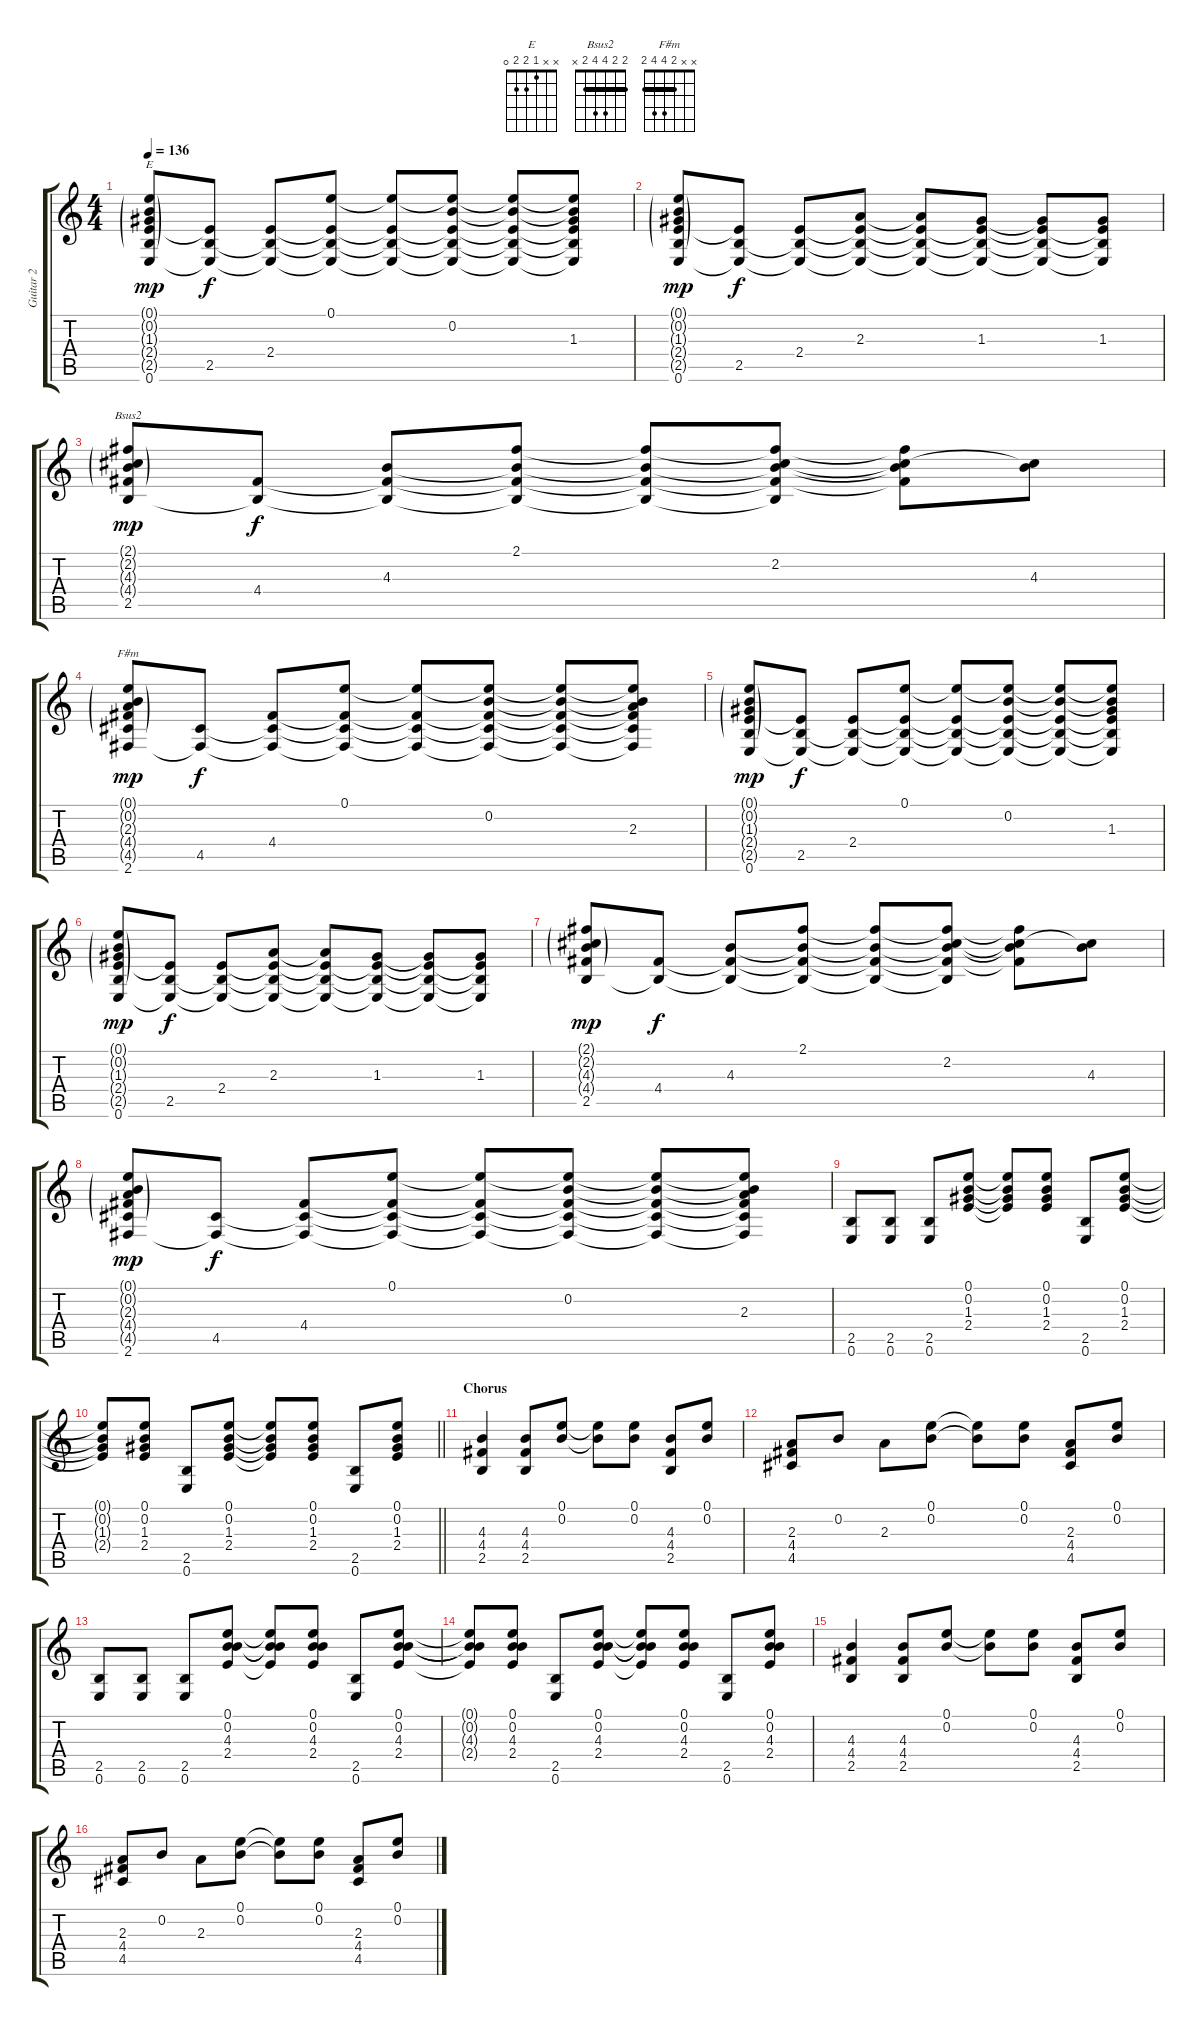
\track ("Guitar 2" "Guitar 2") {instrument overdrivenguitar}
\staff {score tabs}
\tuning (E4 B3 G3 D3 A2 E2) {hide}
\chord ("E" x x 1 2 2 0)
\chord ("Bsus2" 2 2 4 4 2 x) {barre 2}
\chord ("F#m" x x 2 4 4 2) {barre 2}
\ts (4 4)
\tempo 136
\clef g2
\ks c
(0.1{g} 0.2{g} 1.3{g} 2.4{g} 2.5{g} 0.6).8{ch "E" dy mp} (2.4{t} 2.5 0.6{t}).8{dy f} (2.4 2.5{t} 0.6{t}).8 (0.1 2.4{t} 2.5{t} 0.6{t}).8 (0.1{t} 2.4{t} 2.5{t} 0.6{t}).8 (0.1{t} 0.2 2.4{t} 2.5{t} 0.6{t}).8 (0.1{t} 0.2{t} 2.4{t} 2.5{t} 0.6{t}).8 (0.1{t} 0.2{t} 1.3 2.4{t} 2.5{t} 0.6{t}).8 |
(0.1{g} 0.2{g} 1.3{g} 2.4{g} 2.5{g} 0.6).8{dy mp} (2.4{t} 2.5 0.6{t}).8{dy f} (2.4 2.5{t} 0.6{t}).8 (2.3 2.4{t} 2.5{t} 0.6{t}).8 (2.3{t} 2.4{t} 2.5{t} 0.6{t}).8 (1.3 2.4{t} 2.5{t} 0.6{t}).8 (1.3{t} 2.4{t} 2.5{t} 0.6{t}).8 (1.3 2.4{t} 2.5{t} 0.6{t}).8 |
(2.1{g} 2.2{g} 4.3{g} 4.4{g} 2.5).8{ch "Bsus2" dy mp} (4.4 2.5{t}).8{dy f} (4.3 4.4{t} 2.5{t}).8 (2.1 4.3{t} 4.4{t} 2.5{t}).8 (2.1{t} 4.3{t} 4.4{t} 2.5{t}).8 (2.1{t} 2.2 4.3{t} 4.4{t} 2.5{t}).8 (2.1{t} 2.2{t} 4.3{t} 4.4{t}).8 (2.2{t} 4.3).8 |
(0.1{g} 0.2{g} 2.3{g} 4.4{g} 4.5{g} 2.6).8{ch "F#m" dy mp} (4.5 2.6{t}).8{dy f} (4.4 4.5{t} 2.6{t}).8 (0.1 4.4{t} 4.5{t} 2.6{t}).8 (0.1{t} 4.4{t} 4.5{t} 2.6{t}).8 (0.1{t} 0.2 4.4{t} 4.5{t} 2.6{t}).8 (0.1{t} 0.2{t} 4.4{t} 4.5{t} 2.6{t}).8 (0.1{t} 0.2{t} 2.3 4.4{t} 4.5{t} 2.6{t}).8 |
(0.1{g} 0.2{g} 1.3{g} 2.4{g} 2.5{g} 0.6).8{dy mp} (2.4{t} 2.5 0.6{t}).8{dy f} (2.4 2.5{t} 0.6{t}).8 (0.1 2.4{t} 2.5{t} 0.6{t}).8 (0.1{t} 2.4{t} 2.5{t} 0.6{t}).8 (0.1{t} 0.2 2.4{t} 2.5{t} 0.6{t}).8 (0.1{t} 0.2{t} 2.4{t} 2.5{t} 0.6{t}).8 (0.1{t} 0.2{t} 1.3 2.4{t} 2.5{t} 0.6{t}).8 |
(0.1{g} 0.2{g} 1.3{g} 2.4{g} 2.5{g} 0.6).8{dy mp} (2.4{t} 2.5 0.6{t}).8{dy f} (2.4 2.5{t} 0.6{t}).8 (2.3 2.4{t} 2.5{t} 0.6{t}).8 (2.3{t} 2.4{t} 2.5{t} 0.6{t}).8 (1.3 2.4{t} 2.5{t} 0.6{t}).8 (1.3{t} 2.4{t} 2.5{t} 0.6{t}).8 (1.3 2.4{t} 2.5{t} 0.6{t}).8 |
(2.1{g} 2.2{g} 4.3{g} 4.4{g} 2.5).8{dy mp} (4.4 2.5{t}).8{dy f} (4.3 4.4{t} 2.5{t}).8 (2.1 4.3{t} 4.4{t} 2.5{t}).8 (2.1{t} 4.3{t} 4.4{t} 2.5{t}).8 (2.1{t} 2.2 4.3{t} 4.4{t} 2.5{t}).8 (2.1{t} 2.2{t} 4.3{t} 4.4{t}).8 (2.2{t} 4.3).8 |
(0.1{g} 0.2{g} 2.3{g} 4.4{g} 4.5{g} 2.6).8{dy mp} (4.5 2.6{t}).8{dy f} (4.4 4.5{t} 2.6{t}).8 (0.1 4.4{t} 4.5{t} 2.6{t}).8 (0.1{t} 4.4{t} 4.5{t} 2.6{t}).8 (0.1{t} 0.2 4.4{t} 4.5{t} 2.6{t}).8 (0.1{t} 0.2{t} 4.4{t} 4.5{t} 2.6{t}).8 (0.1{t} 0.2{t} 2.3 4.4{t} 4.5{t} 2.6{t}).8 |
(2.5 0.6).8 (2.5 0.6).8 (2.5 0.6).8 (0.1 0.2 1.3 2.4).8 (0.1{t} 0.2{t} 1.3{t} 2.4{t}).8 (0.1 0.2 1.3 2.4).8 (2.5 0.6).8 (0.1 0.2 1.3 2.4).8 |
\barLineRight lightlight
(0.1{t} 0.2{t} 1.3{t} 2.4{t}).8 (0.1 0.2 1.3 2.4).8 (2.5 0.6).8 (0.1 0.2 1.3 2.4).8 (0.1{t} 0.2{t} 1.3{t} 2.4{t}).8 (0.1 0.2 1.3 2.4).8 (2.5 0.6).8 (0.1 0.2 1.3 2.4).8 |
\section ("" "Chorus")
(4.3 4.4 2.5).4 (4.3 4.4 2.5).8 (0.1 0.2).8 (0.1{t} 0.2{t}).8 (0.1 0.2).8 (4.3 4.4 2.5).8 (0.1 0.2).8 |
(2.3 4.4 4.5).8 0.2.8 2.3.8 (0.1 0.2).8 (0.1{t} 0.2{t}).8 (0.1 0.2).8 (2.3 4.4 4.5).8 (0.1 0.2).8 |
(2.5 0.6).8 (2.5 0.6).8 (2.5 0.6).8 (0.1 0.2 4.3 2.4).8 (0.1{t} 0.2{t} 4.3{t} 2.4{t}).8 (0.1 0.2 4.3 2.4).8 (2.5 0.6).8 (0.1 0.2 4.3 2.4).8 |
(0.1{t} 0.2{t} 4.3{t} 2.4{t}).8 (0.1 0.2 4.3 2.4).8 (2.5 0.6).8 (0.1 0.2 4.3 2.4).8 (0.1{t} 0.2{t} 4.3{t} 2.4{t}).8 (0.1 0.2 4.3 2.4).8 (2.5 0.6).8 (0.1 0.2 4.3 2.4).8 |
(4.3 4.4 2.5).4 (4.3 4.4 2.5).8 (0.1 0.2).8 (0.1{t} 0.2{t}).8 (0.1 0.2).8 (4.3 4.4 2.5).8 (0.1 0.2).8 |
(2.3 4.4 4.5).8 0.2.8 2.3.8 (0.1 0.2).8 (0.1{t} 0.2{t}).8 (0.1 0.2).8 (2.3 4.4 4.5).8 (0.1 0.2).8
